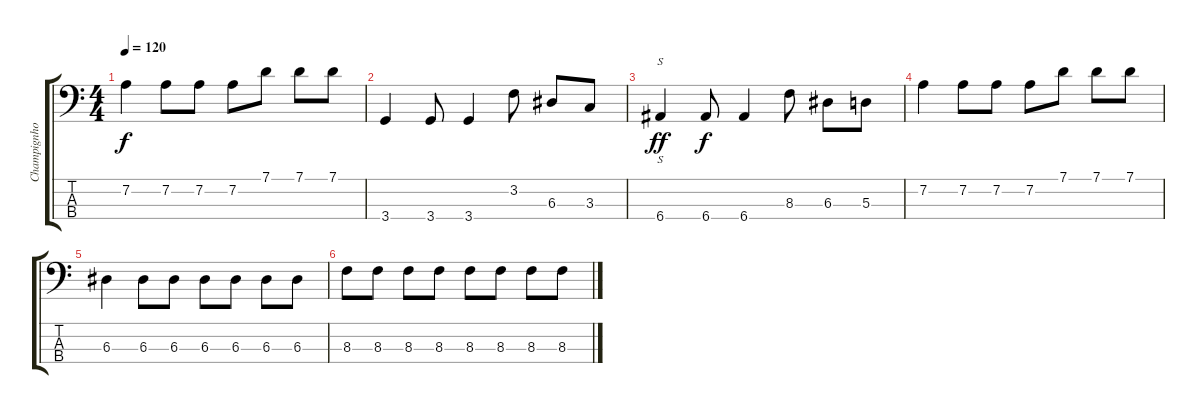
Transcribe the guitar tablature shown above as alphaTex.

\track ("Champignhon" "Champignho") {instrument electricbassfinger}
\staff {score tabs}
\tuning (G2 D2 A1 E1) {hide}
\ts (4 4)
\tempo 120
\clef f4
\ks c
7.2.4{dy f} 7.2.8 7.2.8 7.2.8 7.1.8 7.1.8 7.1.8 |
3.4.4 3.4.8 3.4.4 3.2.8 6.3.8 3.3.8 |
6.4.4{s dy ff} 6.4.8{dy f} 6.4.4 8.3.8 6.3.8 5.3.8 |
7.2.4 7.2.8 7.2.8 7.2.8 7.1.8 7.1.8 7.1.8 |
6.3.4 6.3.8 6.3.8 6.3.8 6.3.8 6.3.8 6.3.8 |
8.3.8 8.3.8 8.3.8 8.3.8 8.3.8 8.3.8 8.3.8 8.3.8
